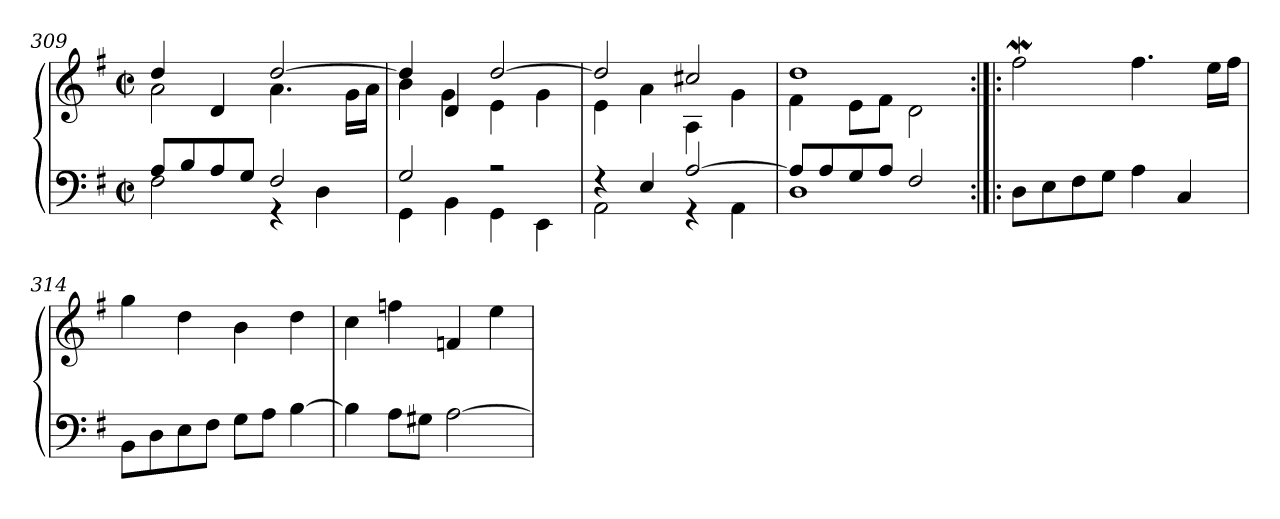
**kern	**kern
*part1	*part1
*staff2	*staff1
*clefF4	*clefG2
*k[f#]	*k[f#]
*G:	*G:
*M2/2	*M2/2
*met(c|)	*met(c|)
=309	=309
*^	*^
8A/L	2F#\	4dd/	2a\
8B/	.	.	.
8A/	.	4d/	.
8G/J	.	.	.
2F#/	4r	[2dd/	4.a\
.	4D\	.	.
.	.	.	16g\LL
.	.	.	16a\JJ
=310	=310	=310	=310
2G/	4GG\	4dd/]	4b\
.	4BB\	4d/	4g\
2r	4GG\	[2dd/	4e\
.	4EE\	.	4g\
=311	=311	=311	=311
4r	2AA\	2dd/]	4e\
4E/	.	.	4a\
[2A/	4r	2cc#X/	4A\
.	4AA\	.	4g\
=312	=312	=312	=312
8A/L]	1D	1dd	4f#\
8A/	.	.	.
8G/	.	.	8e\L
8A/J	.	.	8f#\J
2F#/	.	.	2d\
*v	*v	*	*
*	*v	*v
!!LO:LB:g=z
=313:|!|:	=313:|!|:
8D\L	2ff#W\
8E\	.
8F#\	.
8G\J	.
4A\	4.ff#\
4C/	.
.	16ee\LL
.	16ff#\JJ
=314	=314
8BB\L	4gg\
8D\	.
8E\	4dd\
8F#\J	.
8G\L	4b\
8A\J	.
[4B\	4dd\
=315	=315
4B\]	4cc\
8A\L	4ffn\
8G#X\J	.
[2A\	4fn/
.	4ee\
=	=
*-	*-
